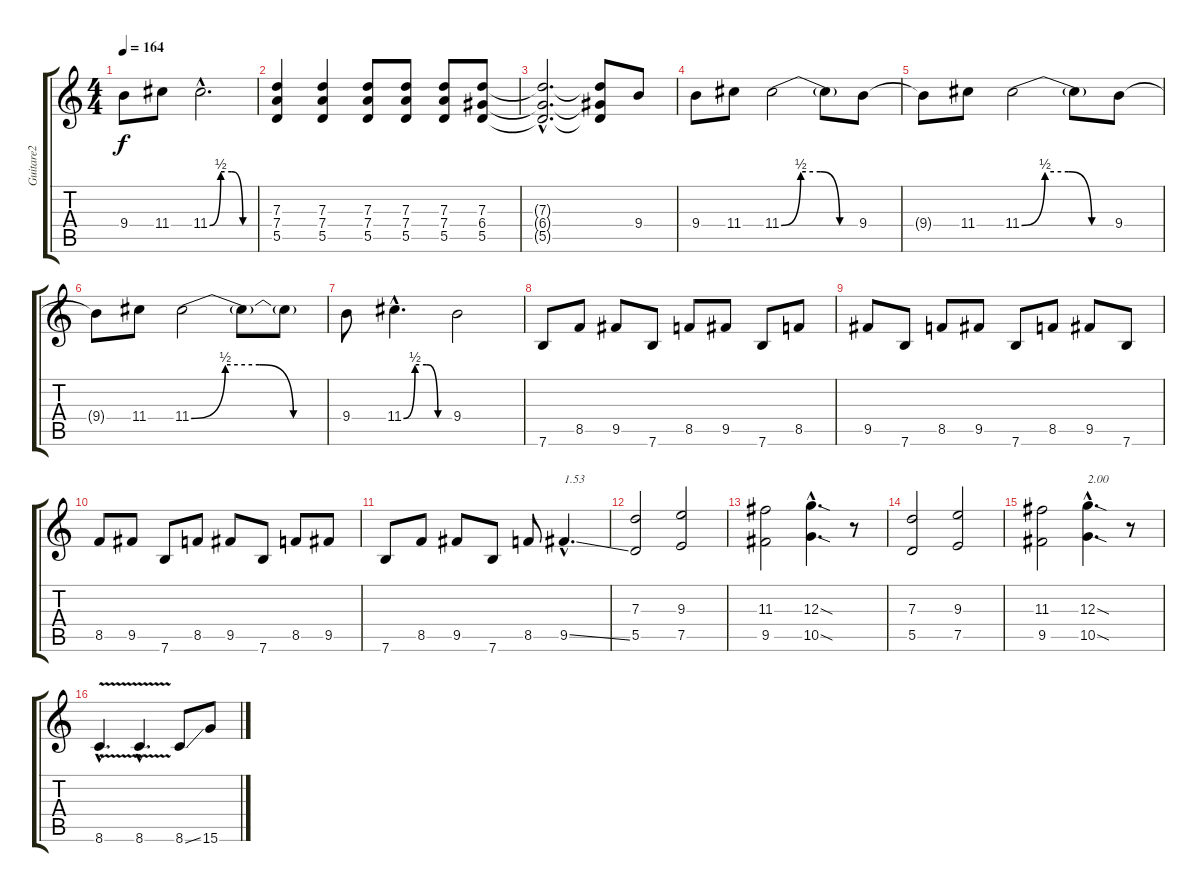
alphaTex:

\track ("Guitare2" "Guitare2") {instrument distortionguitar}
\staff {score tabs}
\tuning (E4 B3 G3 D3 A2 E2) {hide}
\ts (4 4)
\tempo 164
\clef g2
\ks c
9.4{t}.8{dy f} 11.4.8 11.4{be (custom 0 0 15 2 30 2 45 0 60 0) hac}.2{d} |
(7.3 7.4 5.5).4 (7.3 7.4 5.5).4 (7.3 7.4 5.5).8 (7.3 7.4 5.5).8 (7.3 7.4 5.5).8 (7.3 6.4 5.5).8 |
(7.3{hac t} 6.4{hac t} 5.5{hac t}).2{d} (7.3{t} 6.4{t} 5.5{t}).8 9.4.8 |
9.4.8 11.4.8 11.4{be (custom 0 0 15 2 30 2 45 0 60 0)}.2 11.4{t}.8 9.4.8 |
9.4{t}.8 11.4.8 11.4{be (custom 0 0 15 2 30 2 45 0 60 0)}.2 11.4{t}.8 9.4.8 |
9.4{t}.8 11.4.8 11.4{be (custom 0 0 15 2 30 2 45 0 60 0)}.2 11.4{t}.8 11.4{t}.8 |
9.4.8 11.4{be (custom 0 0 15 2 30 2 45 0 60 0) hac}.4{d} 9.4.2 |
7.6.8 8.5.8 9.5.8 7.6.8 8.5.8 9.5.8 7.6.8 8.5.8 |
9.5.8 7.6.8 8.5.8 9.5.8 7.6.8 8.5.8 9.5.8 7.6.8 |
8.5.8 9.5.8 7.6.8 8.5.8 9.5.8 7.6.8 8.5.8 9.5.8 |
7.6.8 8.5.8 9.5.8 7.6.8 8.5.8 9.5{ss hac}.4{d txt "1.53"} |
(7.3 5.5).2 (9.3 7.5).2 |
(11.3 9.5).2 (12.3{sod hac} 10.5{sod hac}).4{d} r.8 |
(7.3 5.5).2 (9.3 7.5).2 |
(11.3 9.5).2 (12.3{sod hac} 10.5{sod hac}).4{d txt "2.00"} r.8 |
8.6{v hac}.4{d} 8.6{v hac}.4{d} 8.6{ss}.8 15.6{ss}.8
